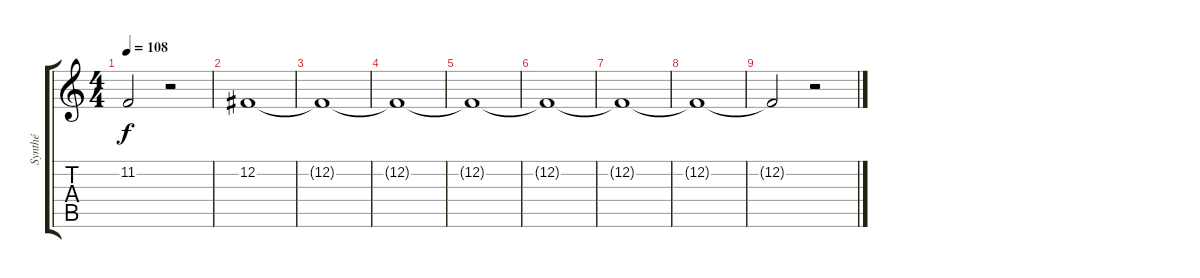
\track ("Synthé" "Synthé") {instrument churchorgan}
\staff {score tabs}
\tuning (B3 Gb3 D3 A2 E2 B1) {hide}
\ts (4 4)
\tempo 108
\clef g2
\ks c
11.2{t}.2{dy f} r.2 |
12.2.1{instrument churchorgan} |
12.2{t}.1 |
12.2{t}.1 |
12.2{t}.1 |
12.2{t}.1{instrument churchorgan} |
12.2{t}.1 |
12.2{t}.1 |
12.2{t}.2 r.2
